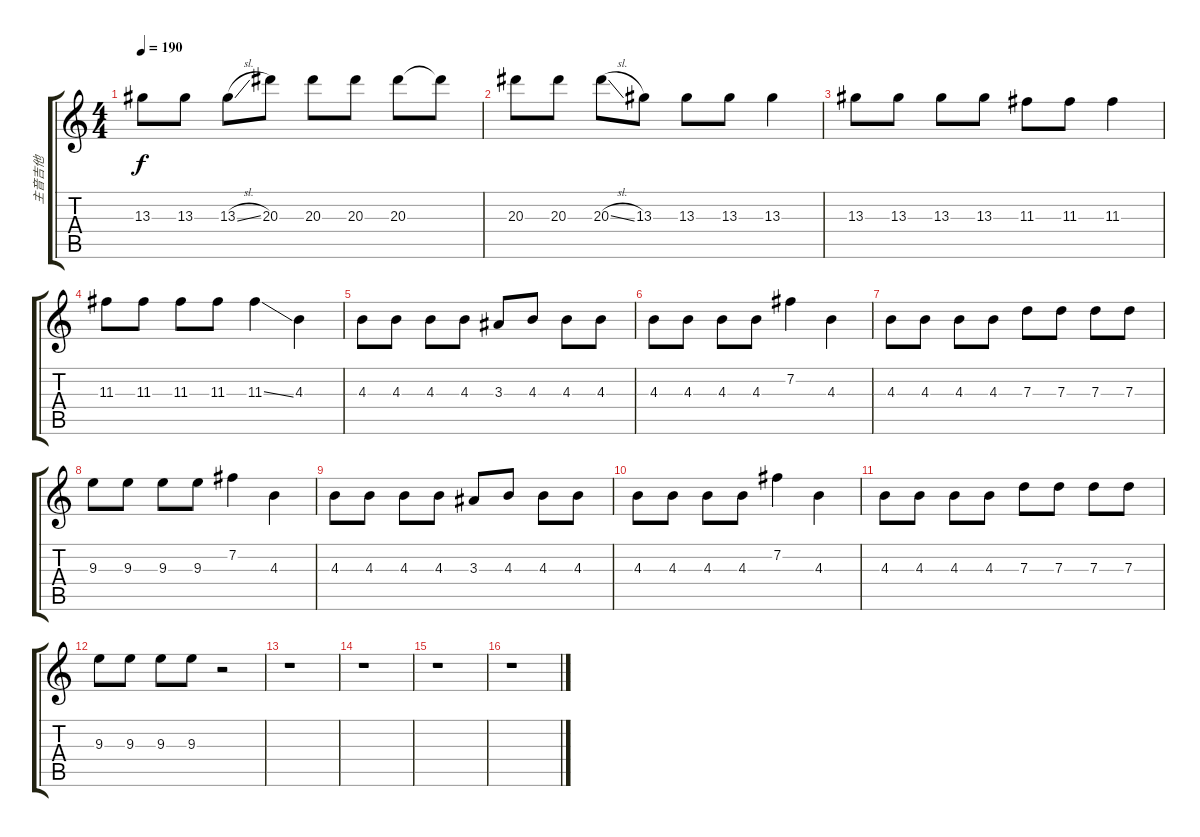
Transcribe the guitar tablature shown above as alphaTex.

\track ("主音吉他" "主音吉他") {instrument overdrivenguitar}
\staff {score tabs}
\tuning (E4 B3 G3 D3 A2 E2) {hide}
\ts (4 4)
\tempo 190
\clef g2
\ks c
13.3.8{dy f} 13.3.8 13.3{sl}.8 20.3.8 20.3.8 20.3.8 20.3.8 20.3{t}.8 |
20.3.8 20.3.8 20.3{sl}.8 13.3.8 13.3.8 13.3.8 13.3.4 |
13.3.8 13.3.8 13.3.8 13.3.8 11.3.8 11.3.8 11.3.4 |
11.3.8 11.3.8 11.3.8 11.3.8 11.3{ss}.4 4.3.4 |
4.3.8 4.3.8 4.3.8 4.3.8 3.3.8 4.3.8 4.3.8 4.3.8 |
4.3.8 4.3.8 4.3.8 4.3.8 7.2.4 4.3.4 |
4.3.8 4.3.8 4.3.8 4.3.8 7.3.8 7.3.8 7.3.8 7.3.8 |
9.3.8 9.3.8 9.3.8 9.3.8 7.2.4 4.3.4 |
4.3.8 4.3.8 4.3.8 4.3.8 3.3.8 4.3.8 4.3.8 4.3.8 |
4.3.8 4.3.8 4.3.8 4.3.8 7.2.4 4.3.4 |
4.3.8 4.3.8 4.3.8 4.3.8 7.3.8 7.3.8 7.3.8 7.3.8 |
9.3.8 9.3.8 9.3.8 9.3.8 r.2 |
r.1 |
r.1 |
r.1 |
r.1
